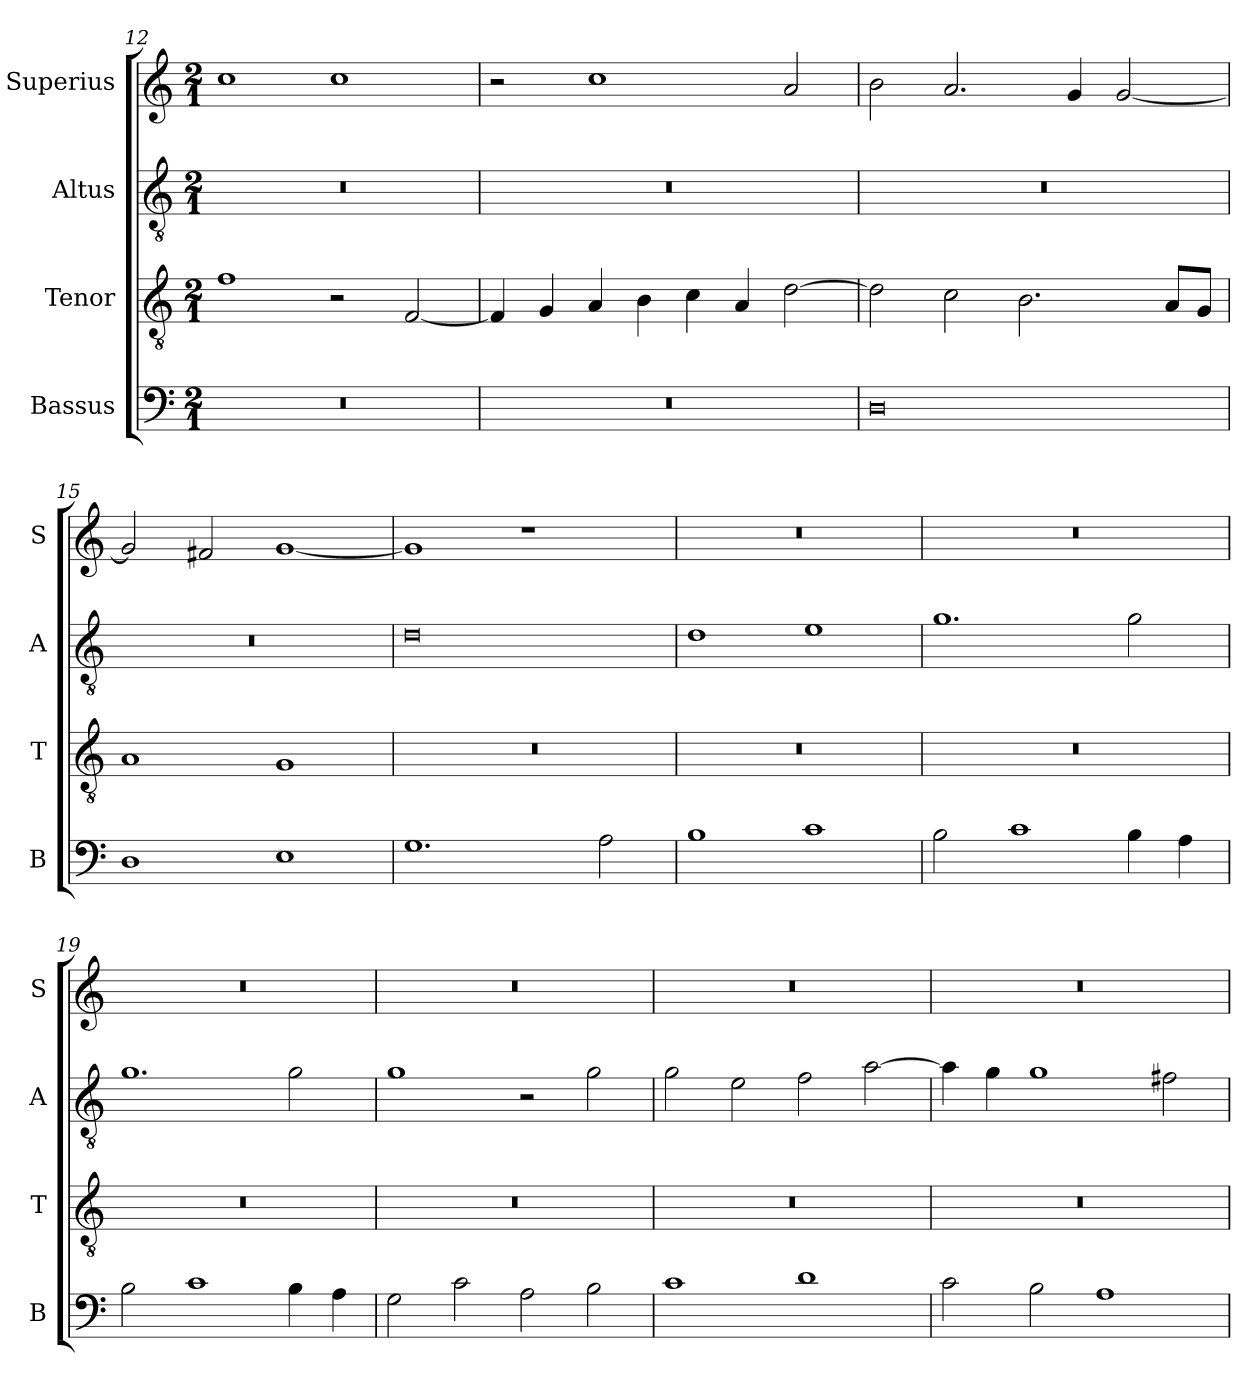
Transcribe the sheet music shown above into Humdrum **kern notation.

**kern	**kern	**kern	**kern
*part4	*part3	*part2	*part1
*staff4	*staff3	*staff2	*staff1
*I"Bassus	*I"Tenor	*I"Altus	*I"Superius
*I'B	*I'T	*I'A	*I'S
*clefF4	*clefGv2	*clefGv2	*clefG2
*k[]	*k[]	*k[]	*k[]
*C:	*C:	*C:	*C:
*M2/1	*M2/1	*M2/1	*M2/1
=12	=12	=12	=12
0r	1f	0r	1cc
.	2r	.	1cc
.	[2F	.	.
=13	=13	=13	=13
0r	4F]	0r	2r
.	4G	.	.
.	4A	.	1cc
.	4B	.	.
.	4c	.	.
.	4A	.	.
.	[2d	.	2a
=14	=14	=14	=14
0D	2d]	0r	2b
.	2c	.	2.a
.	2.B	.	.
.	.	.	4g
.	.	.	[2g
.	8AL	.	.
.	8GJ	.	.
=15	=15	=15	=15
1D	1A	0r	2g]
.	.	.	2f#X
1E	1G	.	[1g
=16	=16	=16	=16
1.G	0r	0d	1g]
.	.	.	1r
2A	.	.	.
=17	=17	=17	=17
1B	0r	1d	0r
1c	.	1e	.
=18	=18	=18	=18
2B	0r	1.g	0r
1c	.	.	.
4B	.	2g	.
4A	.	.	.
=19	=19	=19	=19
2B	0r	1.g	0r
1c	.	.	.
4B	.	2g	.
4A	.	.	.
=20	=20	=20	=20
2G	0r	1g	0r
2c	.	.	.
2A	.	2r	.
2B	.	2g	.
=21	=21	=21	=21
1c	0r	2g	0r
.	.	2e	.
1d	.	2f	.
.	.	[2a	.
=22	=22	=22	=22
2c	0r	4a]	0r
.	.	4g	.
2B	.	1g	.
1A	.	.	.
.	.	2f#X	.
=	=	=	=
*-	*-	*-	*-
